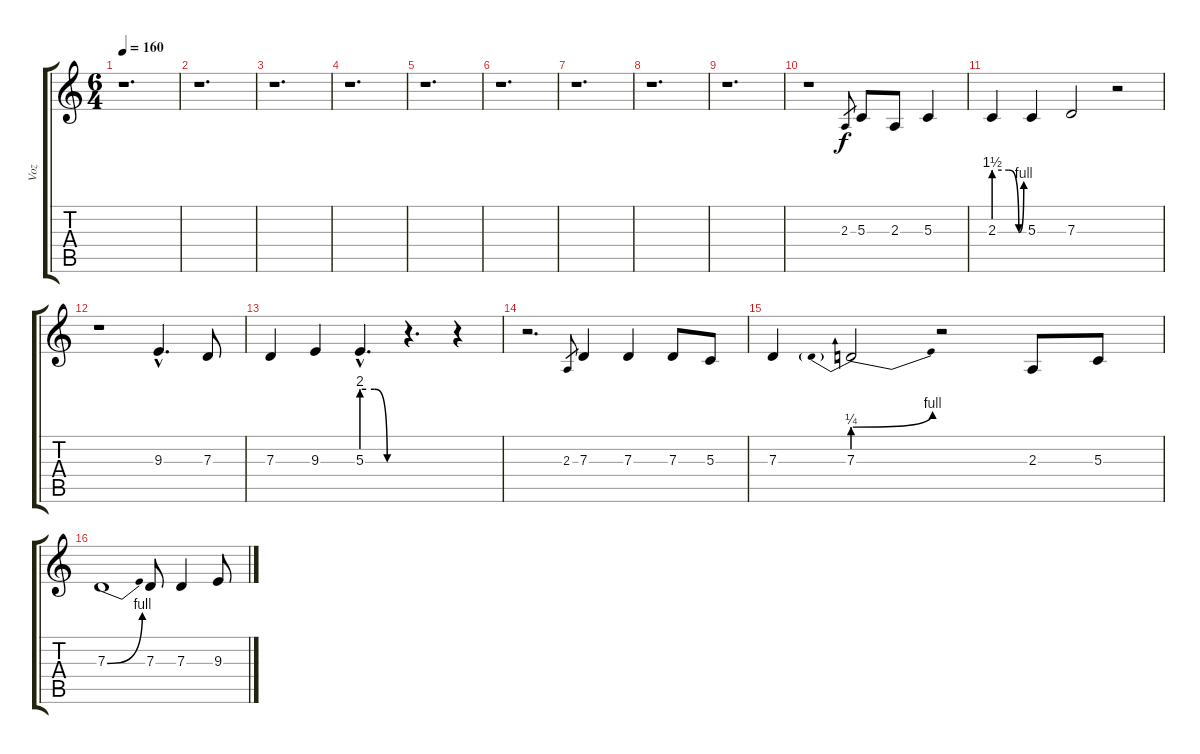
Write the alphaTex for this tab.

\track ("Voz" "Voz") {instrument lead3calliope}
\staff {score tabs}
\tuning (E4 B3 G3 D3 A2 E2) {hide}
\ts (6 4)
\section ("" "")
\tempo 160
\clef g2
\ks c
r.1{d dy f instrument lead3calliope} |
\section ("" "")
r.1{d} |
r.1{d} |
r.1{d} |
r.1{d} |
r.1{d} |
r.1{d} |
r.1{d} |
r.1{d} |
r.1 2.3.8{gr} 5.3.8 2.3.8 5.3.4 |
2.3{be (custom 0 6 30 6 50 0 60 4)}.4 5.3.4 7.3.2 r.2 |
r.1 9.3{hac}.4{d} 7.3.8 |
7.3.4 9.3.4 5.3{be (custom 0 8 7 8 20 8 40 0 60 0) hac}.4{d} r.4{d} r.4 |
r.2{d} 2.3.8{gr} 7.3.4 7.3.4 7.3.8 5.3.8 |
7.3.4 7.3{be (prebendbend 0 1 60 4)}.2 r.2 2.3.8 5.3.8 |
7.3{be (bend 0 0 60 4)}.1 7.3.8 7.3.4 9.3.8
